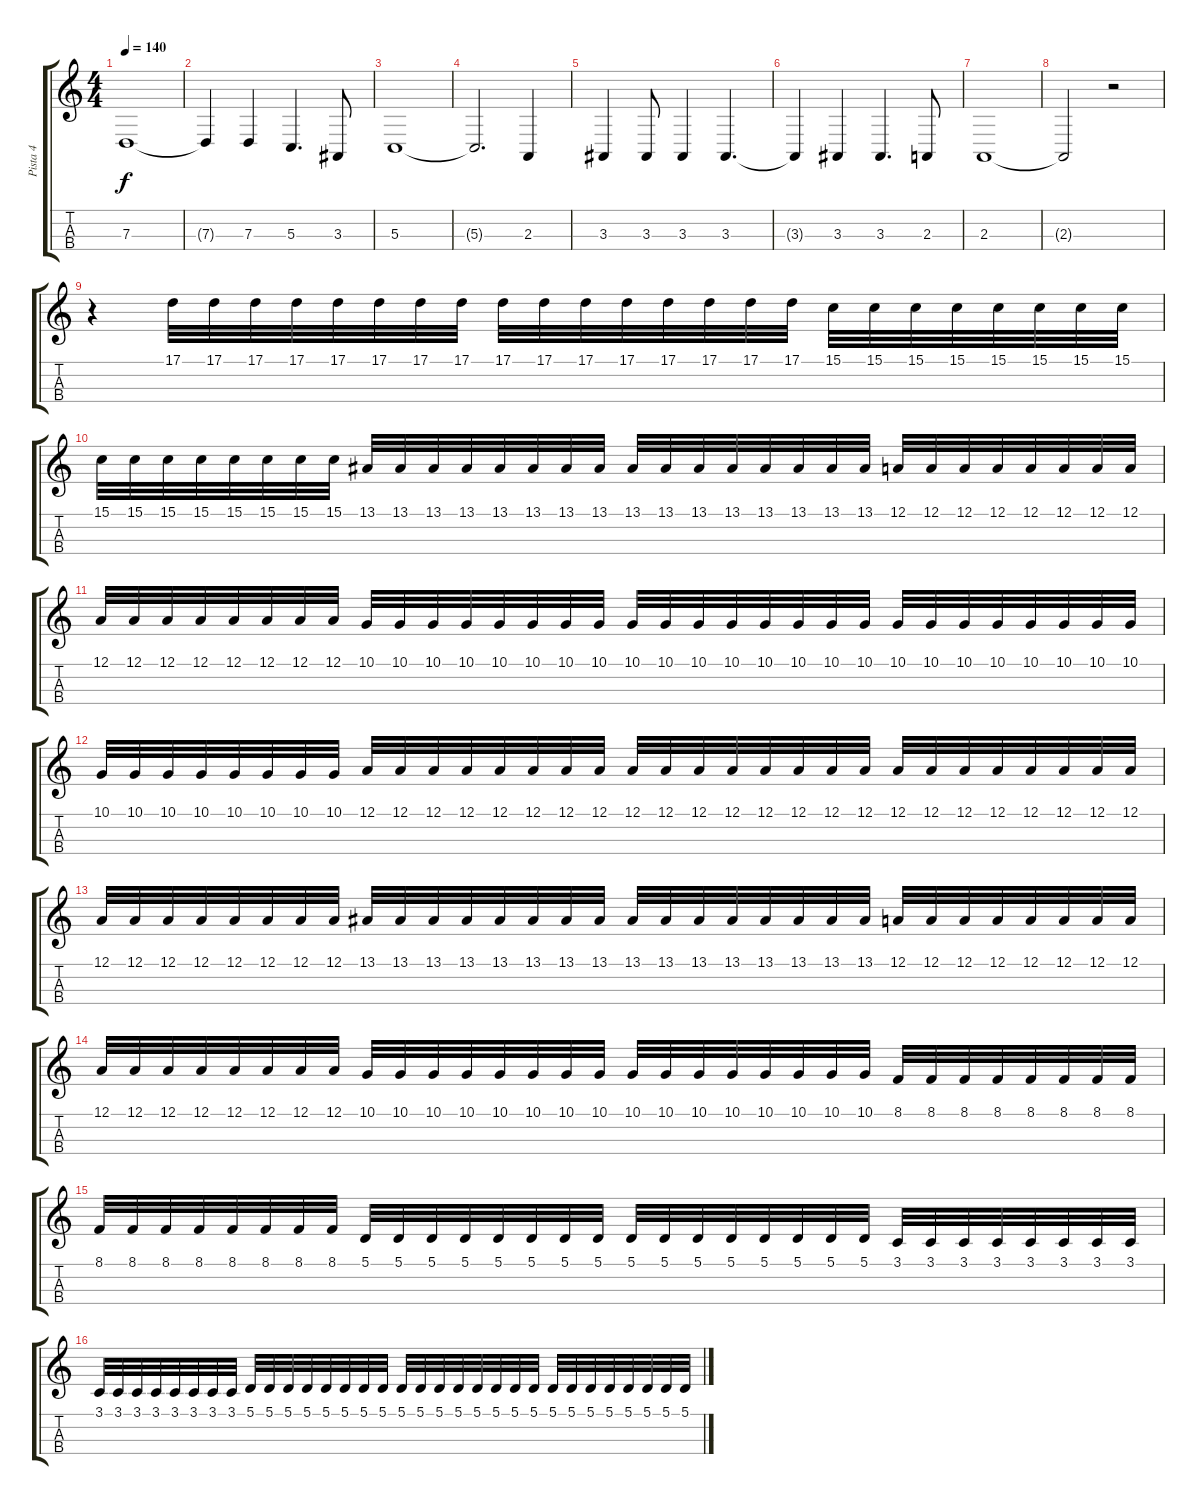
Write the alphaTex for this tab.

\track ("Pista 4" "Pista 4") {instrument cello}
\staff {score tabs}
\tuning (A3 D3 G2 C2) {hide}
\ts (4 4)
\tempo 140
\clef g2
\ks c
7.3.1{dy f} |
7.3{t}.4 7.3.4 5.3.4{d} 3.3.8 |
5.3.1 |
5.3{t}.2{d} 2.3.4 |
3.3.4 3.3.8 3.3.4 3.3.4{d} |
3.3{t}.4 3.3.4 3.3.4{d} 2.3.8 |
2.3.1 |
2.3{t}.2 r.2 |
r.4 17.1.32 17.1.32 17.1.32 17.1.32 17.1.32 17.1.32 17.1.32 17.1.32 17.1.32 17.1.32 17.1.32 17.1.32 17.1.32 17.1.32 17.1.32 17.1.32 15.1.32 15.1.32 15.1.32 15.1.32 15.1.32 15.1.32 15.1.32 15.1.32 |
15.1.32 15.1.32 15.1.32 15.1.32 15.1.32 15.1.32 15.1.32 15.1.32 13.1.32 13.1.32 13.1.32 13.1.32 13.1.32 13.1.32 13.1.32 13.1.32 13.1.32 13.1.32 13.1.32 13.1.32 13.1.32 13.1.32 13.1.32 13.1.32 12.1.32 12.1.32 12.1.32 12.1.32 12.1.32 12.1.32 12.1.32 12.1.32 |
12.1.32 12.1.32 12.1.32 12.1.32 12.1.32 12.1.32 12.1.32 12.1.32 10.1.32 10.1.32 10.1.32 10.1.32 10.1.32 10.1.32 10.1.32 10.1.32 10.1.32 10.1.32 10.1.32 10.1.32 10.1.32 10.1.32 10.1.32 10.1.32 10.1.32 10.1.32 10.1.32 10.1.32 10.1.32 10.1.32 10.1.32 10.1.32 |
10.1.32 10.1.32 10.1.32 10.1.32 10.1.32 10.1.32 10.1.32 10.1.32 12.1.32 12.1.32 12.1.32 12.1.32 12.1.32 12.1.32 12.1.32 12.1.32 12.1.32 12.1.32 12.1.32 12.1.32 12.1.32 12.1.32 12.1.32 12.1.32 12.1.32 12.1.32 12.1.32 12.1.32 12.1.32 12.1.32 12.1.32 12.1.32 |
12.1.32 12.1.32 12.1.32 12.1.32 12.1.32 12.1.32 12.1.32 12.1.32 13.1.32 13.1.32 13.1.32 13.1.32 13.1.32 13.1.32 13.1.32 13.1.32 13.1.32 13.1.32 13.1.32 13.1.32 13.1.32 13.1.32 13.1.32 13.1.32 12.1.32 12.1.32 12.1.32 12.1.32 12.1.32 12.1.32 12.1.32 12.1.32 |
12.1.32 12.1.32 12.1.32 12.1.32 12.1.32 12.1.32 12.1.32 12.1.32 10.1.32 10.1.32 10.1.32 10.1.32 10.1.32 10.1.32 10.1.32 10.1.32 10.1.32 10.1.32 10.1.32 10.1.32 10.1.32 10.1.32 10.1.32 10.1.32 8.1.32 8.1.32 8.1.32 8.1.32 8.1.32 8.1.32 8.1.32 8.1.32 |
8.1.32 8.1.32 8.1.32 8.1.32 8.1.32 8.1.32 8.1.32 8.1.32 5.1.32 5.1.32 5.1.32 5.1.32 5.1.32 5.1.32 5.1.32 5.1.32 5.1.32 5.1.32 5.1.32 5.1.32 5.1.32 5.1.32 5.1.32 5.1.32 3.1.32 3.1.32 3.1.32 3.1.32 3.1.32 3.1.32 3.1.32 3.1.32 |
3.1.32 3.1.32 3.1.32 3.1.32 3.1.32 3.1.32 3.1.32 3.1.32 5.1.32 5.1.32 5.1.32 5.1.32 5.1.32 5.1.32 5.1.32 5.1.32 5.1.32 5.1.32 5.1.32 5.1.32 5.1.32 5.1.32 5.1.32 5.1.32 5.1.32 5.1.32 5.1.32 5.1.32 5.1.32 5.1.32 5.1.32 5.1.32
